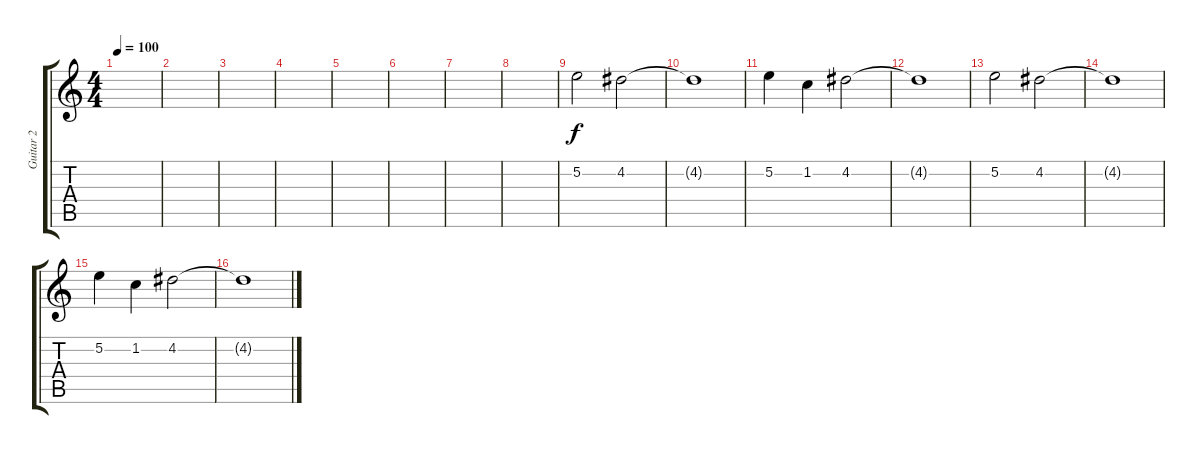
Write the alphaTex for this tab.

\track ("Guitar 2" "Guitar 2") {instrument overdrivenguitar}
\staff {score tabs}
\tuning (E4 B3 G3 D3 A2 E2) {hide}
\ts (4 4)
\tempo 100
\clef g2
\ks c
|
|
|
|
|
|
|
|
5.2.2 4.2.2 |
4.2{t}.1 |
5.2.4 1.2.4 4.2.2 |
4.2{t}.1 |
5.2.2 4.2.2 |
4.2{t}.1 |
5.2.4 1.2.4 4.2.2 |
4.2{t}.1
